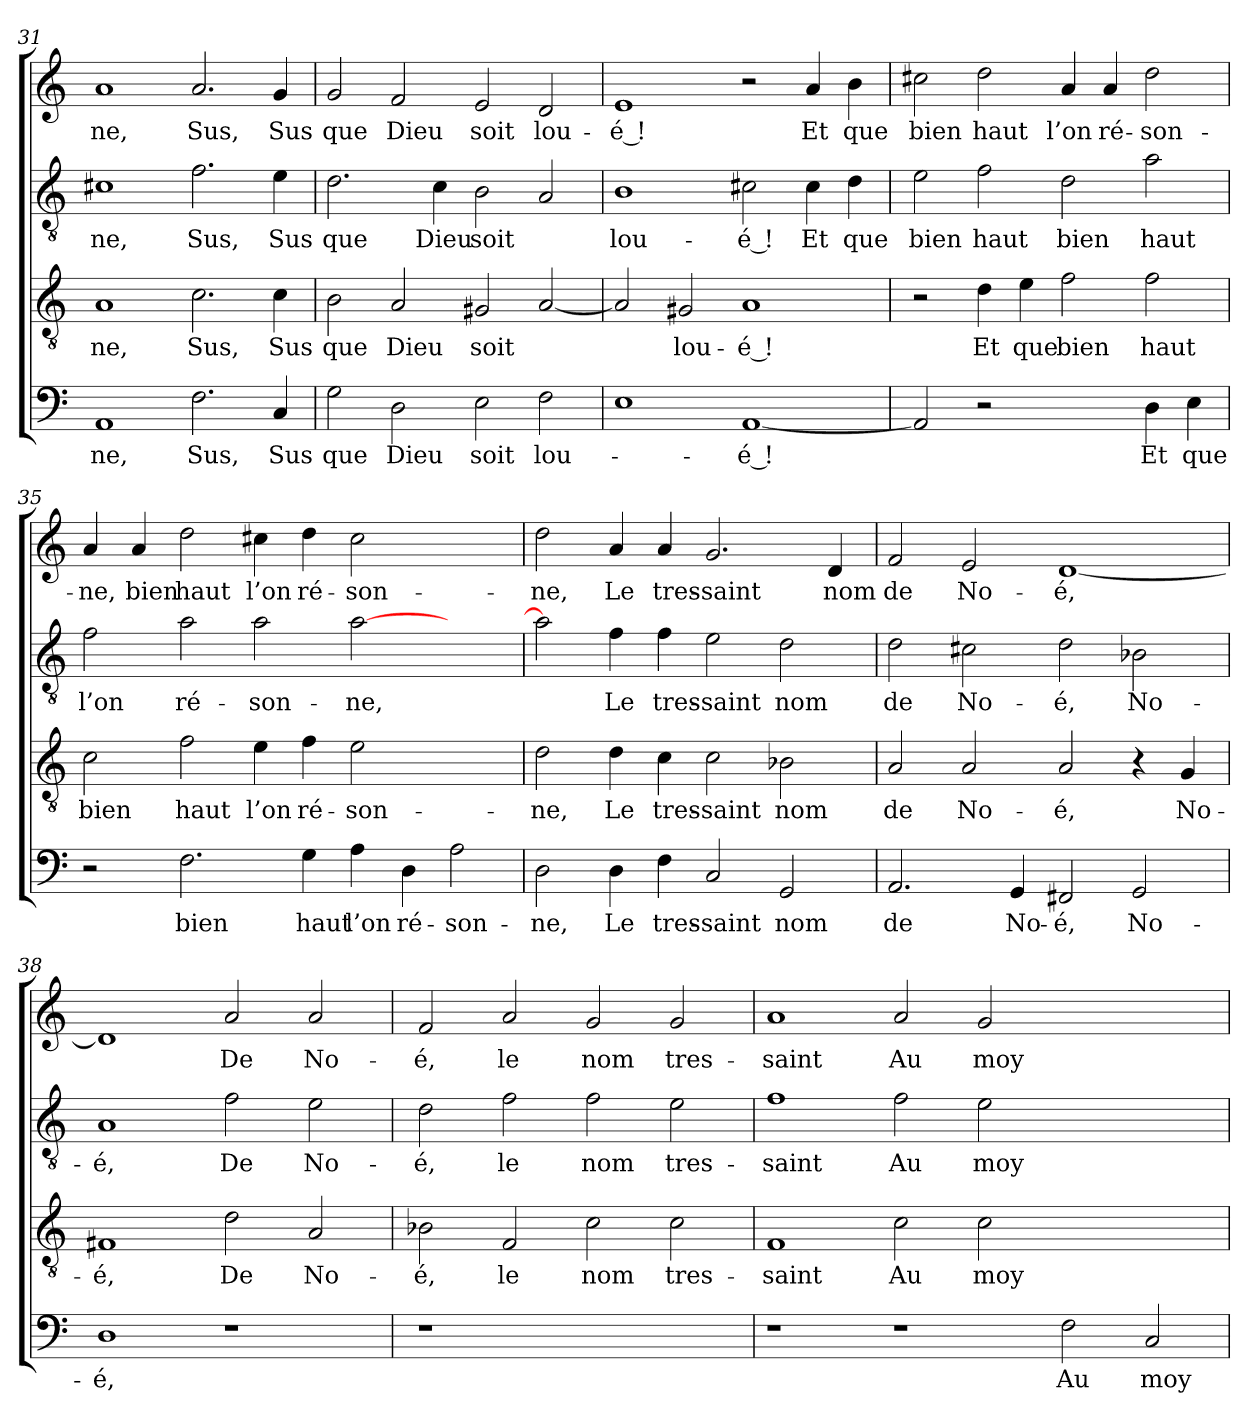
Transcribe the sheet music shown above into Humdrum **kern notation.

**kern	**text	**kern	**text	**kern	**text	**kern	**text
*part4	*part4	*part3	*part3	*part2	*part2	*part1	*part1
*staff4	*staff4	*staff3	*staff3	*staff2	*staff2	*staff1	*staff1
*clefF4	*	*clefGv2	*	*clefGv2	*	*clefG2	*
*k[]	*	*k[]	*	*k[]	*	*k[]	*
=31	=31	=31	=31	=31	=31	=31	=31
1AA	-ne,	1A	-ne,	1c#X	-ne,	1a	-ne,
2.F	Sus,	2.c	Sus,	2.f	Sus,	2.a	Sus,
4C	Sus	4c	Sus	4e	Sus	4g	Sus
=32	=32	=32	=32	=32	=32	=32	=32
2G	que	2B	que	2.d	que	2g	que
2D	Dieu	2A	Dieu	.	.	2f	Dieu
.	.	.	.	4c	Dieu	.	.
2E	soit	2G#X	soit	2B	soit	2e	soit
2F	lou-	[2A	.	2A	.	2d	lou-
!!LO:LB:g=z
=33	=33	=33	=33	=33	=33	=33	=33
1E	.	2A]	.	1B	lou-	1e	-é !
.	.	2G#X	lou-	.	.	.	.
[1AA	-é !	1A	-é !	2c#X	-é !	2r	.
.	.	.	.	4c#	Et	4a	Et
.	.	.	.	4d	que	4b	que
=34	=34	=34	=34	=34	=34	=34	=34
2AA]	.	2r	.	2e	bien	2cc#X	bien
2r	.	4d	Et	2f	haut	2dd	haut
.	.	4e	que	.	.	.	.
2ryy	.	2f	bien	2d	bien	4a	l’on
.	.	.	.	.	.	4a	ré-
4D	Et	2f	haut	2a	haut	2dd	-son-
4E	que	.	.	.	.	.	.
=35	=35	=35	=35	=35	=35	=35	=35
2r	.	2c	bien	2f	l’on	4a	-ne,
.	.	.	.	.	.	4a	bien
2.F	bien	2f	haut	2a	ré-	2dd	haut
.	.	4e	l’on	2a	-son-	4cc#X	l’on
4G	haut	4f	ré-	.	.	4dd	ré-
4A	l’on	2e	-son-	[2a	-ne,	2cc#	-son-
4D	ré-	.	.	.	.	.	.
2A	-son-	2ryy	.	2ryy	.	2ryy	.
=36	=36	=36	=36	=36	=36	=36	=36
2D	-ne,	2d	-ne,	2a]	.	2dd	-ne,
4D	Le	4d	Le	4f	Le	4a	Le
4F	tres-	4c	tres-	4f	tres-	4a	tres-
2C	-saint	2c	-saint	2e	-saint	2.g	-saint
2GG	nom	2B-X	nom	2d	nom	.	.
.	.	.	.	.	.	4d	nom
!!LO:PB:g=z
=37	=37	=37	=37	=37	=37	=37	=37
2.AA	de	2A	de	2d	de	2f	de
.	.	2A	No-	2c#X	No-	2e	No-
4GG	No-	.	.	.	.	.	.
2FF#X	-é,	2A	-é,	2d	-é,	[1d	-é,
2GG	No-	4r	.	2B-X	No-	.	.
.	.	4G	No-	.	.	.	.
=38	=38	=38	=38	=38	=38	=38	=38
1D	-é,	1F#X	-é,	1A	-é,	1d]	.
1r	.	2d	De	2f	De	2a	De
.	.	2A	No-	2e	No-	2a	No-
=39	=39	=39	=39	=39	=39	=39	=39
1r	.	2B-X	-é,	2d	-é,	2f	-é,
.	.	2F	le	2f	le	2a	le
1ryy	.	2c	nom	2f	nom	2g	nom
.	.	2c	tres-	2e	tres-	2g	tres-
=40	=40	=40	=40	=40	=40	=40	=40
1r	.	1F	-saint	1f	-saint	1a	-saint
1r	.	2c	Au	2f	Au	2a	Au
.	.	2c	moy-	2e	moy-	2g	moy-
2F	Au	1ryy	.	1ryy	.	1ryy	.
2C	moy-	.	.	.	.	.	.
=	=	=	=	=	=	=	=
*-	*-	*-	*-	*-	*-	*-	*-
